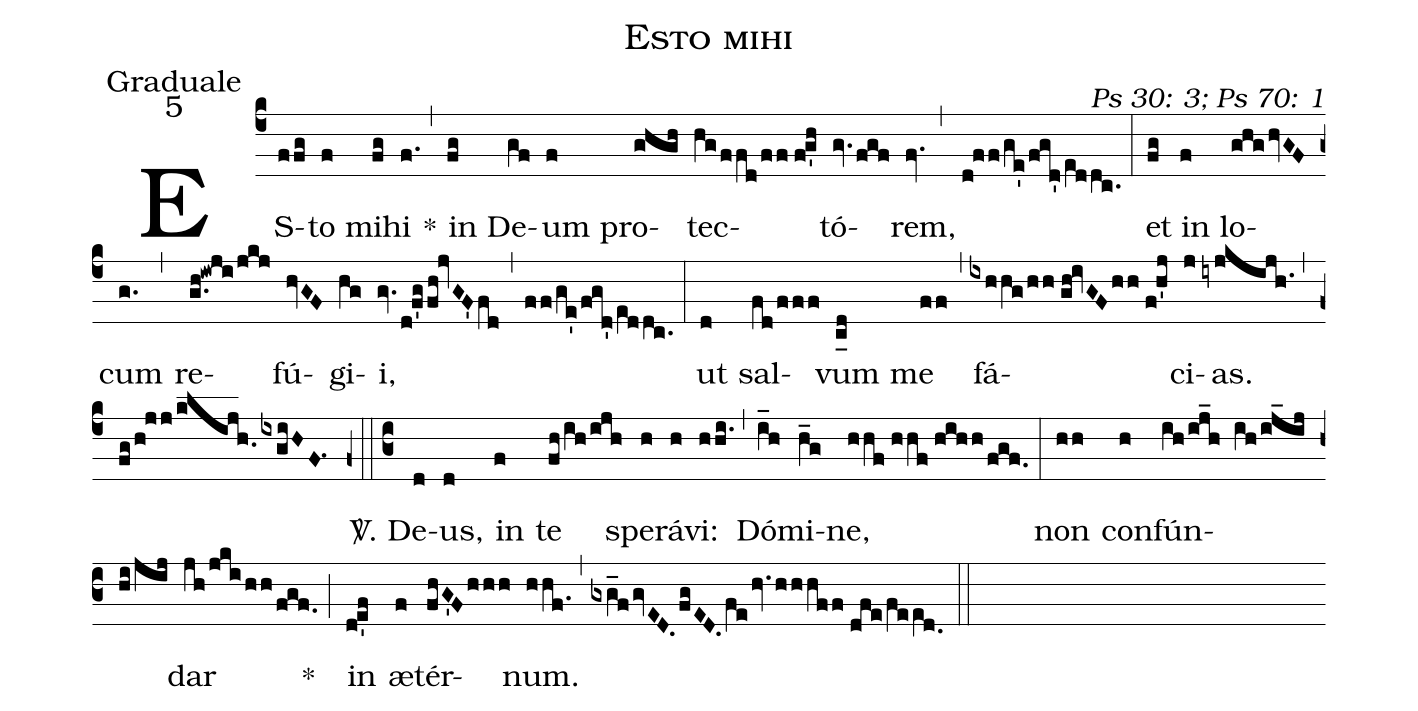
name: Esto mihi;
office-part: Graduale;
mode: 5;
commentary: Ps 30: 3; Ps 70: 1;
%%
(c4) ES(ffg)to(f) mi(fg)hi(f.) *(,) in(fg) De(gf)um(f) pro(ghgh)tec(hgffd/ff//fg'h)tó(gv.fgf)rem,(fv.) (,) (d!ff/ge'/fgd'/e[ll:1]ddc.) (:)
et(fg) in(f) lo(ghghvGF)cum(g.) (,) re(g.h!iwji/jkj)fú(hvGF)gi(hg)i,(gv.d!f'g/fh!jvGF'fd) (,) (ff/ge'/fgd'/e[ll:1]ddc.) (:)
ut(d) sal(fd/fff)vum(c_[ll:1]d) me(ff) (,) fá(ixhhg/hh//gh!ivGFhh//f!h'j)ci(j)as.(iyjkijh.) (,) (fg/h!jj/klijh.0ixgiHF.1) (z0::c3)
<sp>V/</sp>. De(d)us,(d) in(f) te(fh/ih/ijh) spe(h)rá(h)vi:(hhi.) (,) Dó(i_h)mi(h_g)ne,(hhf//hhf//hihh/fgf.) (:)
non(hh) con(h)fún(ih/ij_h ih/ij_ij//hi/jij)dar(jh/jkihh/fgf.) *(;) in(de'f) æ(f)tér(fhG'Fhhh)num.(hhf.) (,) (gxg_fgvED.fgED.fehv.hhhff//dfe/fee[ll:1]d.0) (::)
